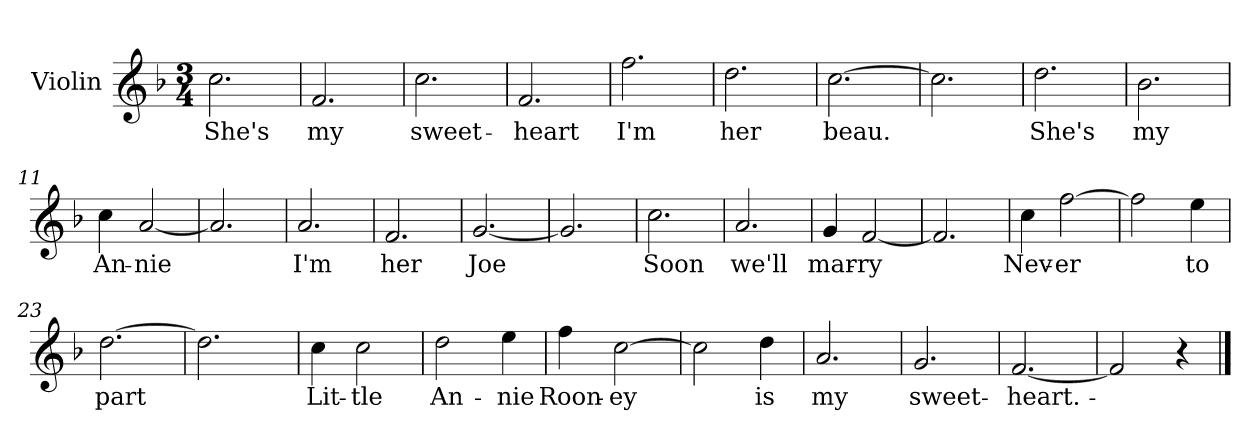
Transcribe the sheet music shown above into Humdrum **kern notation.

**kern	**text
*part1	*part1
*staff1	*staff1
*I"Violin	*
*I'Vln	*
*clefG2	*
*k[b-]	*
*F:	*
*M3/4	*
=1	=1
2.cc\	She's
=2	=2
2.f/	my
=3	=3
2.cc\	sweet-
=4	=4
2.f/	-heart
=5	=5
2.ff\	I'm
!!LO:LB:g=z
=6	=6
2.dd\	her
=7	=7
[2.cc\	beau.
=8	=8
2.cc\]	.
=9	=9
2.dd\	She's
=10	=10
2.b-\	my
!!LO:LB:g=z
=11	=11
4cc\	An-
[2a/	-nie
=12	=12
2.a/]	.
=13	=13
2.a/	I'm
=14	=14
2.f/	her
=15	=15
[2.g/	Joe
!!LO:LB:g=z
=16	=16
2.g/]	.
=17	=17
2.cc\	Soon
=18	=18
2.a/	we'll
=19	=19
4g/	mar-
[2f/	-ry
=20	=20
2.f/]	.
!!LO:LB:g=z
=21	=21
4cc\	Nev-
[2ff\	-er
=22	=22
2ff\]	.
4ee\	to
=23	=23
[2.dd\	part
=24	=24
2.dd\]	.
=25	=25
4cc\	Lit-
2cc\	-tle
!!LO:LB:g=z
=26	=26
2dd\	An-
4ee\	-nie
=27	=27
4ff\	Roon-
[2cc\	-ey
=28	=28
2cc\]	.
4dd\	is
=29	=29
2.a/	my
=30	=30
2.g/	sweet-
!!LO:LB:g=z
=31	=31
[2.f/	-heart.-
=32	=32
2f/]	.
4r	.
==	==
*-	*-
